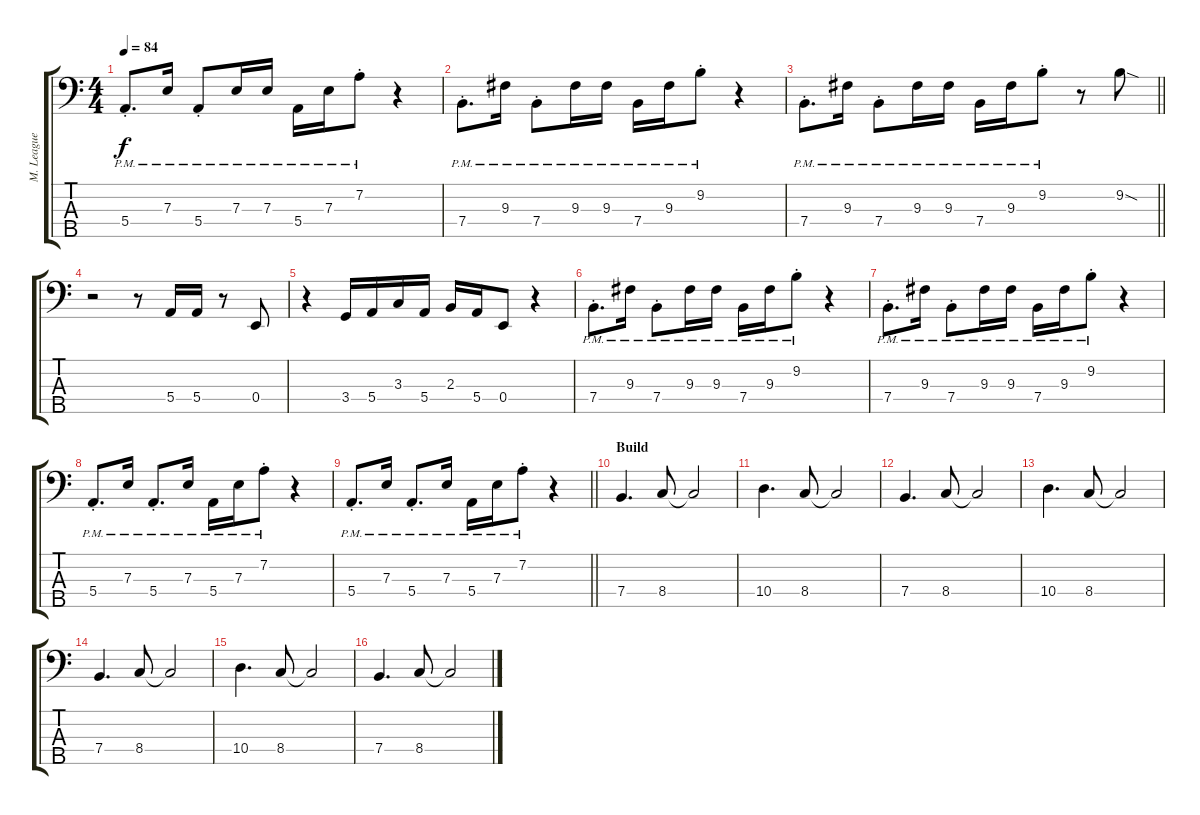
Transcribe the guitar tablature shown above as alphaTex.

\track ("M. League - Bass" "M. League ") {instrument electricbassfinger}
\staff {score tabs}
\tuning (G2 D2 A1 E1 B0) {hide}
\ts (4 4)
\tempo 84
\clef f4
\ks c
5.4{pm st}.8{d dy f} 7.3{pm}.16 5.4{pm st}.8 7.3{pm}.16 7.3{pm}.16 5.4{pm}.16 7.3{pm}.16 7.2{pm st}.8 r.4 |
7.4{pm st}.8{d} 9.3{pm}.16 7.4{pm st}.8 9.3{pm}.16 9.3{pm}.16 7.4{pm}.16 9.3{pm}.16 9.2{pm st}.8 r.4 |
\barLineRight lightlight
7.4{pm st}.8{d} 9.3{pm}.16 7.4{pm st}.8 9.3{pm}.16 9.3{pm}.16 7.4{pm}.16 9.3{pm}.16 9.2{pm st}.8 r.8 9.2{sod}.8 |
r.2 r.8 5.4.16 5.4.16 r.8 0.4.8 |
r.4 3.4.16 5.4.16 3.3.16 5.4.16 2.3.16 5.4.16 0.4.8 r.4 |
7.4{pm st}.8{d} 9.3{pm}.16 7.4{pm st}.8 9.3{pm}.16 9.3{pm}.16 7.4{pm}.16 9.3{pm}.16 9.2{pm st}.8 r.4 |
7.4{pm st}.8{d} 9.3{pm}.16 7.4{pm st}.8 9.3{pm}.16 9.3{pm}.16 7.4{pm}.16 9.3{pm}.16 9.2{pm st}.8 r.4 |
5.4{pm st}.8{d} 7.3{pm}.16 5.4{pm st}.8{d} 7.3{pm}.16 5.4{pm}.16 7.3{pm}.16 7.2{pm st}.8 r.4 |
\barLineRight lightlight
5.4{pm st}.8{d} 7.3{pm}.16 5.4{pm st}.8{d} 7.3{pm}.16 5.4{pm}.16 7.3{pm}.16 7.2{pm st}.8 r.4 |
\section ("" "Build")
7.4.4{d} 8.4.8 8.4{t}.2 |
10.4.4{d} 8.4.8 8.4{t}.2 |
7.4.4{d} 8.4.8 8.4{t}.2 |
10.4.4{d} 8.4.8 8.4{t}.2 |
7.4.4{d} 8.4.8 8.4{t}.2 |
10.4.4{d} 8.4.8 8.4{t}.2 |
7.4.4{d} 8.4.8 8.4{t}.2
